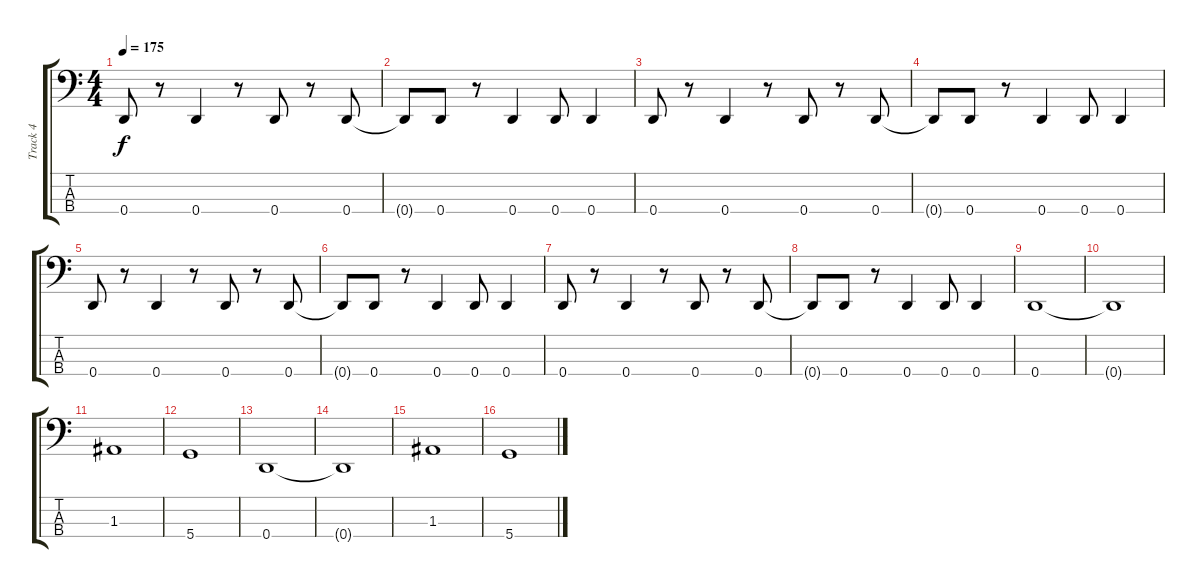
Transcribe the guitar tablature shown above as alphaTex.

\track ("Track 4" "Track 4") {mute instrument electricbassfinger}
\staff {score tabs}
\tuning (G2 D2 A1 D1) {hide}
\ts (4 4)
\tempo 175
\clef f4
\ks c
0.4.8{dy f} r.8 0.4.4 r.8 0.4.8 r.8 0.4.8 |
0.4{t}.8 0.4.8 r.8 0.4.4 0.4.8 0.4.4 |
0.4.8 r.8 0.4.4 r.8 0.4.8 r.8 0.4.8 |
0.4{t}.8 0.4.8 r.8 0.4.4 0.4.8 0.4.4 |
0.4.8 r.8 0.4.4 r.8 0.4.8 r.8 0.4.8 |
0.4{t}.8 0.4.8 r.8 0.4.4 0.4.8 0.4.4 |
0.4.8 r.8 0.4.4 r.8 0.4.8 r.8 0.4.8 |
0.4{t}.8 0.4.8 r.8 0.4.4 0.4.8 0.4.4 |
0.4.1 |
0.4{t}.1 |
1.3.1 |
5.4.1 |
0.4.1 |
0.4{t}.1 |
1.3.1 |
5.4.1
